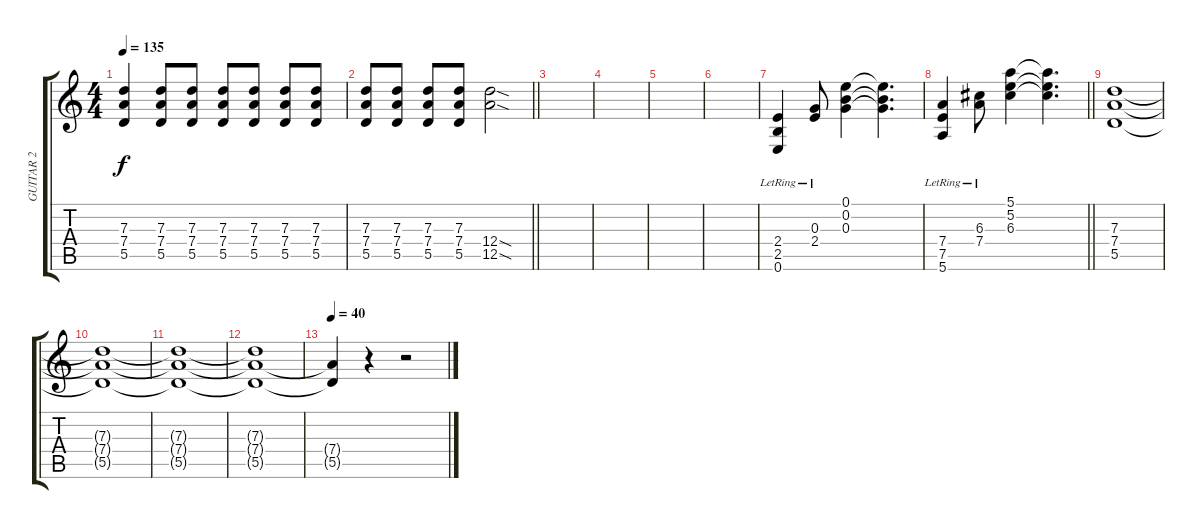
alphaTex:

\track ("GUITAR 2" "GUITAR 2") {instrument overdrivenguitar}
\staff {score tabs}
\tuning (E4 B3 G3 D3 A2 E2) {hide}
\ts (4 4)
\tempo 135
\clef g2
\ks c
(7.3 7.4 5.5).4{dy f} (7.3 7.4 5.5).8 (7.3 7.4 5.5).8 (7.3 7.4 5.5).8 (7.3 7.4 5.5).8 (7.3 7.4 5.5).8 (7.3 7.4 5.5).8 |
\barLineRight lightlight
(7.3 7.4 5.5).8 (7.3 7.4 5.5).8 (7.3 7.4 5.5).8 (7.3 7.4 5.5).8 (12.4{sod} 12.5{sod}).2 |
|
|
|
|
(2.4 2.5{lr} 0.6{lr}).4 (0.3 2.4{lr}).8 (0.1 0.2 0.3).4 (0.1{t} 0.2{t} 0.3{t}).4{d} |
\barLineRight lightlight
(7.4 7.5{lr} 5.6{lr}).4 (6.3 7.4{lr}).8 (5.1 5.2 6.3).4 (5.1{t} 5.2{t} 6.3{t}).4{d} |
(7.3 7.4 5.5).1{volume 8} |
(7.3{t} 7.4{t} 5.5{t}).1 |
(7.3{t} 7.4{t} 5.5{t}).1 |
(7.3{t} 7.4{t} 5.5{t}).1 |
\tempo 40
(7.4{t} 5.5{t}).4 r.4 r.2
